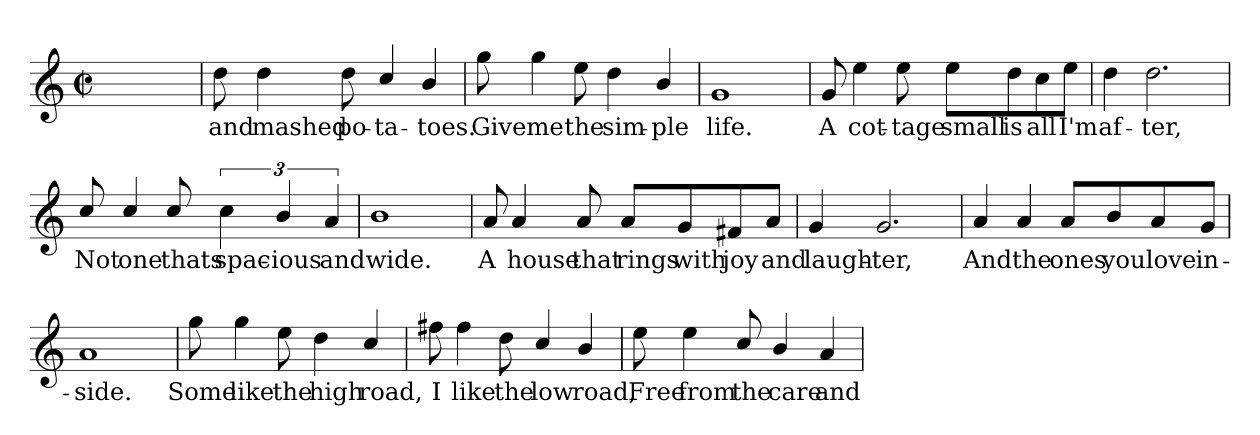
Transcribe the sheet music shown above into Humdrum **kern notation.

**kern	**text
*part1	*part1
*staff1	*staff1
*M2/2	*
*met(c|)	*
=	=
1ryy	.
=	=
!	!LO:LY:b
8ddi\	and
!	!LO:LY:b
4dd\	mashed
!	!LO:LY:b
8dd\	po-
!	!LO:LY:b
4cc/	-ta-
!	!LO:LY:b
4bi/	-toes.
=	=
!	!LO:LY:b
8gg\	Give
!	!LO:LY:b
4gg\	me
!	!LO:LY:b
8eei\	the
!	!LO:LY:b
4dd\	sim-
!	!LO:LY:b
4b/	-ple
=	=
!	!LO:LY:b
1g	life.
=	=
!	!LO:LY:b
8g/	A
!	!LO:LY:b
4eei\	cot-
!	!LO:LY:b
8ee\	-tage
!	!LO:LY:b
8ee\L	small
!	!LO:LY:b
8dd\	is
!	!LO:LY:b
8cc\	all
!	!LO:LY:b
8ee\J	I'm
=	=
!	!LO:LY:b
4dd\	af-
!	!LO:LY:b
2.dd\	-ter,
=	=
!	!LO:LY:b
8cci/	Not
!	!LO:LY:b
4cc/	one
!	!LO:LY:b
8cc/	thats
!	!LO:LY:b
6cc\	spac-
!	!LO:LY:b
6bi/	-ious
!	!LO:LY:b
6a/	and
=	=
!	!LO:LY:b
1b	wide.
=	=
!	!LO:LY:b
8a/	A
!	!LO:LY:b
4ai/	house
!	!LO:LY:b
8ai/	that
!	!LO:LY:b
8a/L	rings
!	!LO:LY:b
8g/	with
!	!LO:LY:b
8f#i/	joy
!	!LO:LY:b
8ai/J	and
=	=
!	!LO:LY:b
4gi/	laugh-
!	!LO:LY:b
2.gi/	-ter,
=	=
!	!LO:LY:b
4a/	And
!	!LO:LY:b
4a/	the
!	!LO:LY:b
8a/L	ones
!	!LO:LY:b
8bi/	you
!	!LO:LY:b
8a/	love
!	!LO:LY:b
8g/J	in-
=	=
!	!LO:LY:b
1ai	-side.
=	=
!	!LO:LY:b
8ggi\	Some
!	!LO:LY:b
4ggi\	like
!	!LO:LY:b
8ee\	the
!	!LO:LY:b
4dd\	high
!	!LO:LY:b
4cci/	road,
=	=
!	!LO:LY:b
8ff#i\	I
!	!LO:LY:b
4ff#\	like
!	!LO:LY:b
8dd\	the
!	!LO:LY:b
4cc/	low
!	!LO:LY:b
4bi/	road,
=	=
!	!LO:LY:b
8ee\	Free
!	!LO:LY:b
4ee\	from
!	!LO:LY:b
8cc/	the
!	!LO:LY:b
4bi/	care
!	!LO:LY:b
4a/	and
=	=
*-	*-
